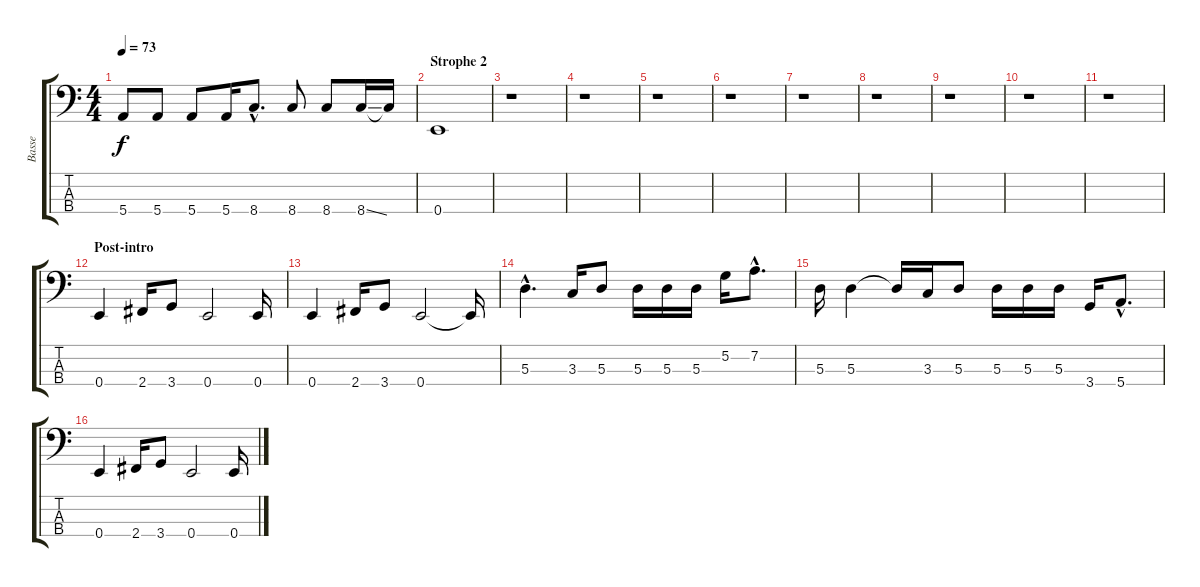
\track ("Basse" "Basse") {instrument electricbassfinger}
\staff {score tabs}
\tuning (G2 D2 A1 E1) {hide}
\ts (4 4)
\tempo 73
\clef f4
\ks c
5.4.8{dy f} 5.4.8 5.4.8 5.4.16 8.4{hac}.8{d} 8.4.8 8.4.8 8.4{ss}.16 8.4{t}.16 |
\section ("" "Strophe 2")
0.4.1 |
r.1 |
r.1 |
r.1 |
r.1 |
r.1 |
r.1 |
r.1 |
r.1 |
r.1 |
\section ("" "Post-intro")
0.4.4 2.4.16 3.4.8 0.4.2 0.4.16 |
0.4.4 2.4.16 3.4.8 0.4.2 0.4{t}.16 |
5.3{hac}.4{d} 3.3.16 5.3.8 5.3.16 5.3.16 5.3.16 5.2.16 7.2{hac}.8{d} |
5.3.16 5.3.4 5.3{t}.16 3.3.16 5.3.8 5.3.16 5.3.16 5.3.16 3.4.16 5.4{hac}.8{d} |
0.4.4 2.4.16 3.4.8 0.4.2 0.4.16
